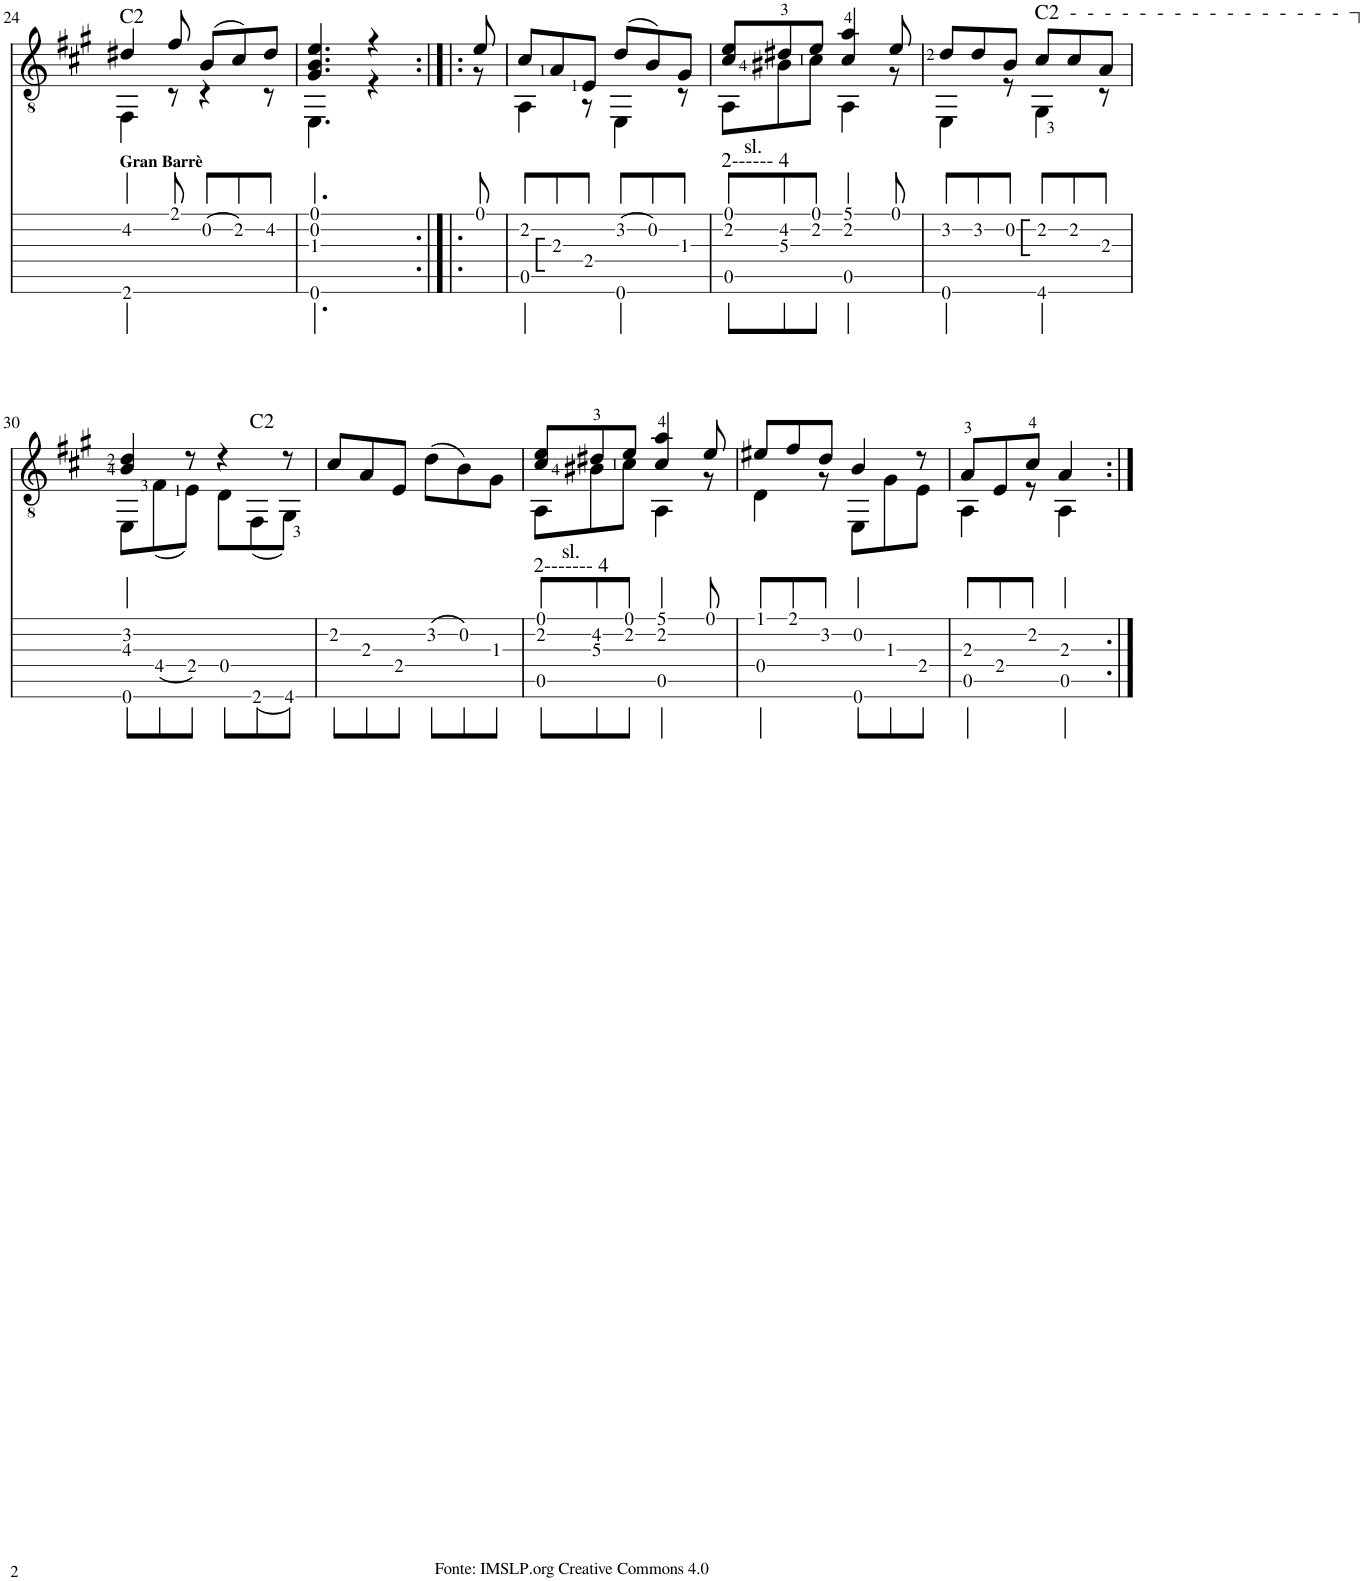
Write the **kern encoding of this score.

**kern	**kern
*part2	*part1
*staff2	*staff1
*I"Chitarra classica (Intavolatura)	*I"Classical Guitar
!!LO:PB:g=z
*	*clefGv2
*k[f#c#g#]	*k[f#c#g#]
*M6/8	*M6/8
=24	=24
*^	*^
!	!	!LO:TX:a:t=C2	!
!LO:TX:a:B:t=Gran Barrè	!	!	!
4d#X/	4FF#\	4d#X/	4FF#\
8f#/	8r	8f#/	8r
(8B/L	4r	(8B/L	4r
8c#/)	.	8c#/)	.
8d#/J	8r	8d#/J	8r
=25	=25	=25	=25
4.G#/ 4.B/ 4.e/	4.EE\	4.G#/ 4.B/ 4.e/	4.EE\
4r	4r	4r	4r
=26:|!|:	=26:|!|:	=26:|!|:	=26:|!|:
8e/	8r	8e/	8r
=27	=27	=27	=27
8c#/L	4AA\	8c#/L	4AA\
8A/	.	8A/	.
8E/J	8r	8E/J	8r
(8d/L	4EE\	(8d/L	4EE\
8B/)	.	8B/)	.
8G#/J	8r	8G#/J	8r
=28	=28	=28	=28
!LO:TX:a:t=2------ 4	!	!	!
!LO:TX:a:t=sl.	!	!	!
8c#/ 8e/L	8AA\L	8c#/ 8e/L	8AA\L
8d#X/	8B#\	8d#X/	8B#X\
8e/J	8c#\J	8e/J	8c#\J
4c#/ 4a/	4AA\	4c#/ 4a/	4AA\
8e/	8r	8e/	8r
=29	=29	=29	=29
8d/L	4EE\	8d/L	4EE\
8d/	.	8d/	.
8B/J	8r	8B/J	8r
!	!	!LO:TX:a:t=C2  -  -  -  -  -  -  -  -  -  -  -  -  -  -  -  -  ┐	!
8c#/L	4GG#\	8c#/L	4GG#\
8c#/	.	8c#/	.
8A/J	8r	8A/J	8r
!!LO:LB:g=z	!!
=30	=30	=30	=30
4B/ 4d/	8EE\L	4B/ 4d/	8EE\L
.	(8F#\	.	(8F#\
8r	8E\J)	8r	8E\J)
4r	8D\L	4r	8D\L
!	!	!	!LO:TX:a:t=C2
.	(8FF#\	.	(8FF#\
8r	8GG#\J)	8r	8GG#\J)
*v	*v	*	*
*	*v	*v
=31	=31
8c#\L	8c#/L
8A\	8A/
8E\J	8E/J
(8d\L	(8d\L
8B\)	8B\)
8G#\J	8G#\J
=32	=32
*^	*^
!LO:TX:a:t=2------- 4	!	!	!
!LO:TX:a:t=sl.	!	!	!
8c#/ 8e/L	8AA\L	8c#/ 8e/L	8AA\L
8d#X/	8B#\	8d#X/	8B#X\
8e/J	8c#\J	8e/J	8c#\J
4c#/ 4a/	4AA\	4c#/ 4a/	4AA\
8e/	8r	8e/	8r
=33	=33	=33	=33
8e#X/L	4D\	8e#X/L	4D\
8f#/	.	8f#/	.
8d/J	8r	8d/J	8r
4B/	8EE\L	4B/	8EE\L
.	8G#\	.	8G#\
8r	8E\J	8r	8E\J
=34	=34	=34	=34
8A/L	4AA\	8A/L	4AA\
8E/	.	8E/	.
8c#/J	8r	8c#/J	8r
4A/	4AA\	4A/	4AA\
*v	*v	*	*
*	*v	*v
=:|!	=:|!
*-	*-
